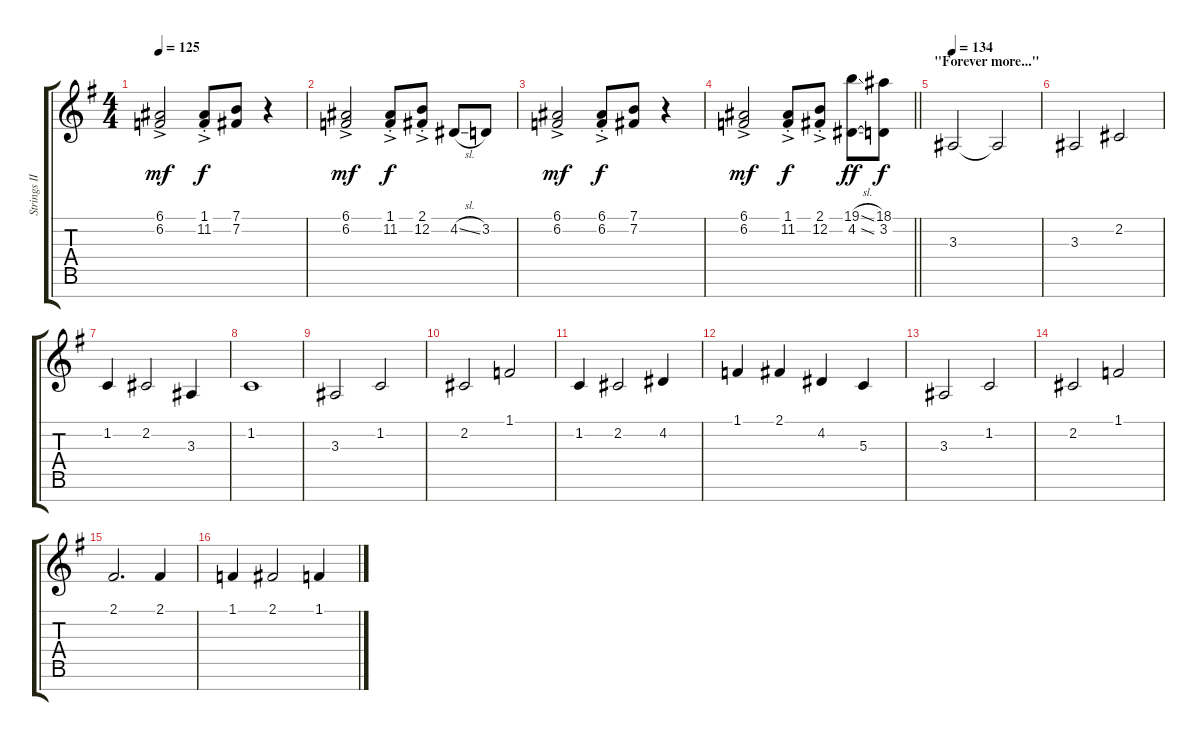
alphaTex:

\track ("Strings II" "Strings II") {instrument stringensemble1}
\staff {score tabs}
\tuning (E4 B3 G3 D3 A2 E2 B1) {hide}
\ts (4 4)
\tempo 125
\clef g2
\ks g
(6.1{ac} 6.2{ac}).2{dy mf} (1.1 11.2{ac st}).8{dy f} (7.1 7.2).8 r.4 |
(6.1{ac} 6.2{ac}).2{dy mf} (1.1{ac st} 11.2{ac st}).8{dy f} (2.1{ac st} 12.2{ac st}).8 4.2{sl}.8 3.2.8 |
(6.1{ac} 6.2{ac}).2{dy mf} (6.1{ac st} 6.2).8{dy f} (7.1 7.2).8 r.4 |
\barLineRight lightlight
(6.1{ac} 6.2{ac}).2{dy mf} (1.1{ac st} 11.2).8{dy f} (2.1{ac st} 12.2).8 (19.1{sl} 4.2{sl}).8{dy ff} (18.1 3.2).8{dy f} |
\section ("" "\"Forever more...\"")
\tempo 134
3.3.2{volume 4} 3.3{t}.2{volume 4} |
3.3.2 2.2.2 |
1.2.4 2.2.2{volume 6} 3.3.4 |
1.2.1 |
3.3.2 1.2.2 |
2.2.2 1.1.2 |
1.2.4 2.2.2 4.2.4 |
1.1.4 2.1.4 4.2.4 5.3.4 |
3.3.2 1.2.2 |
2.2.2 1.1.2 |
2.1.2{d} 2.1.4 |
1.1.4 2.1.2 1.1.4
